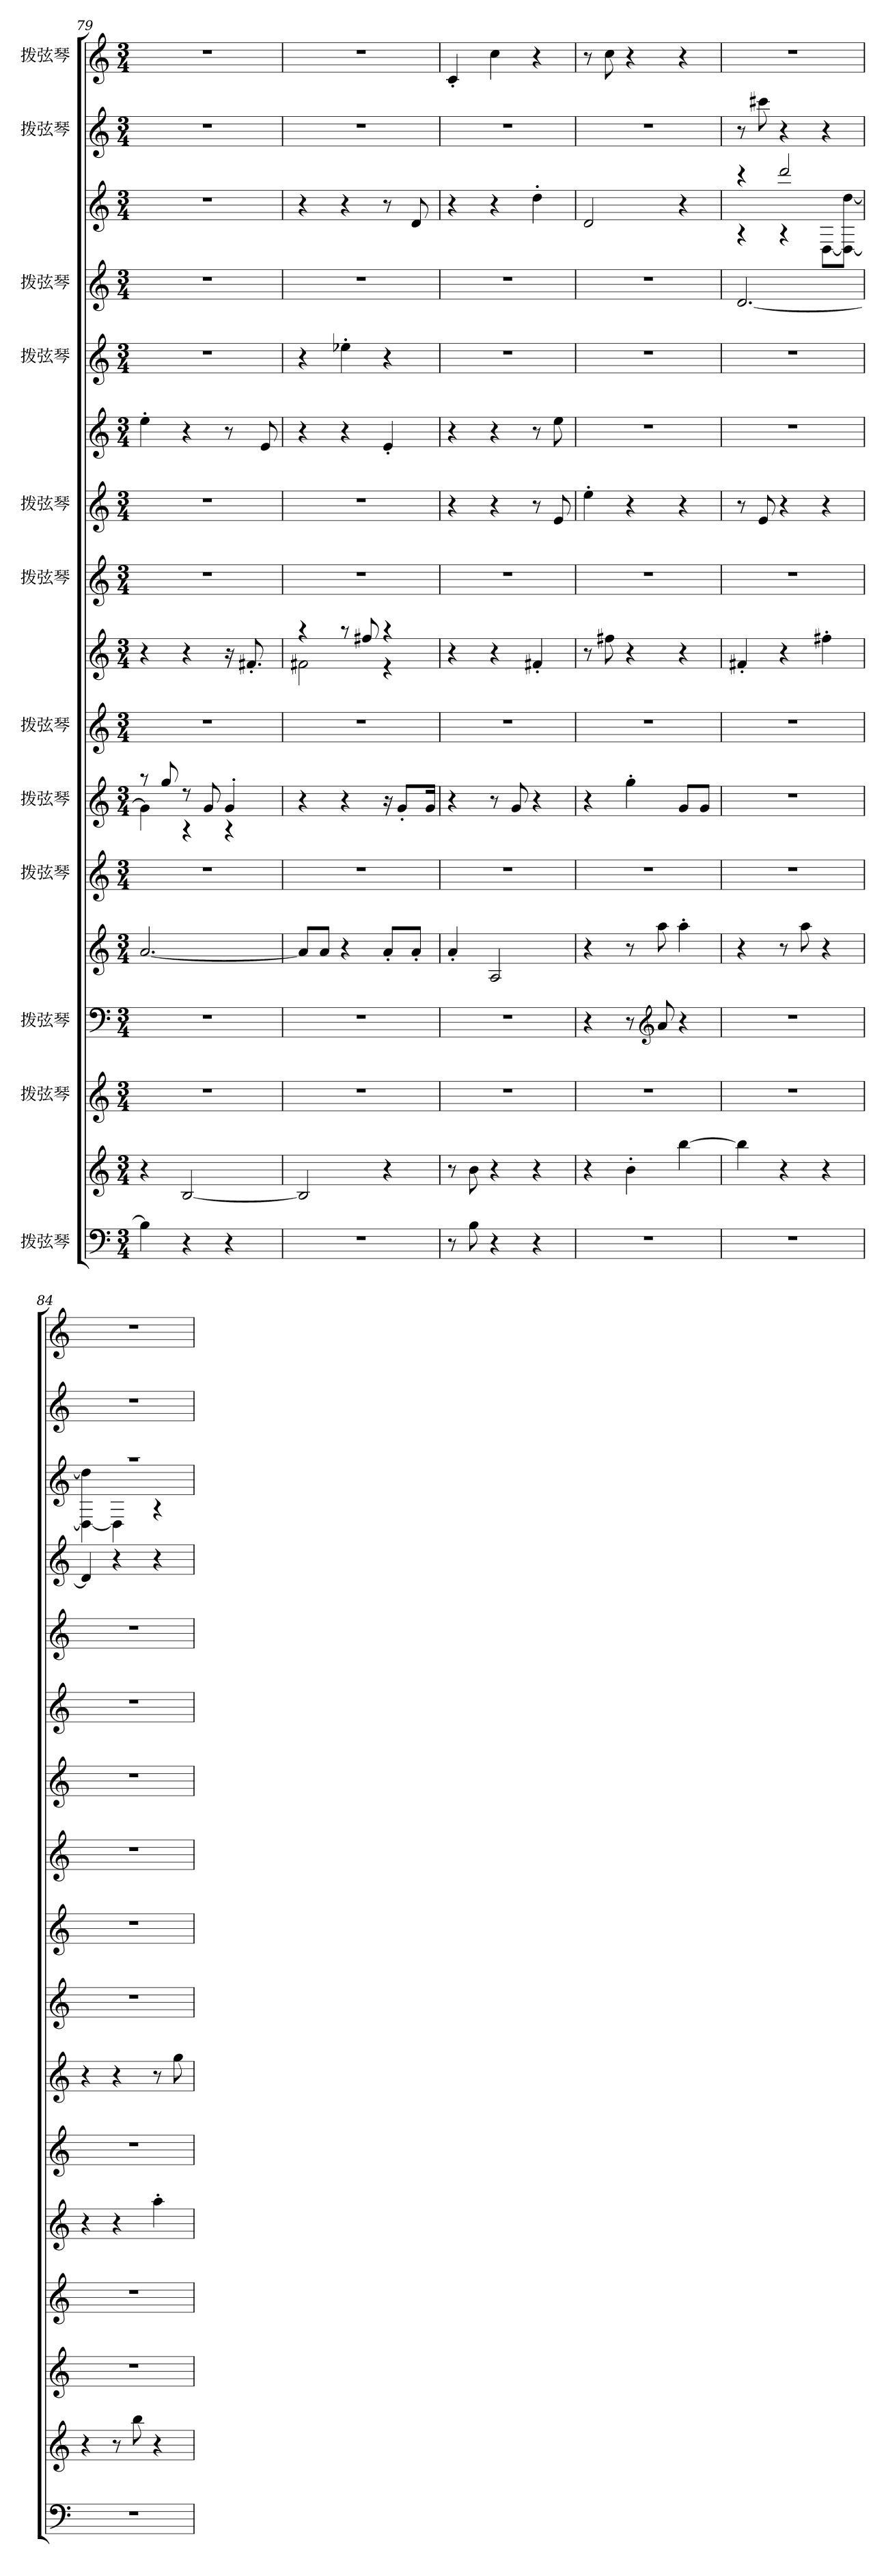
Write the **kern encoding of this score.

**kern	**kern	**kern	**kern	**kern	**kern	**kern	**kern	**kern	**kern	**kern	**kern	**kern	**kern	**kern	**kern	**kern
*part12	*part12	*part11	*part10	*part10	*part9	*part8	*part7	*part7	*part6	*part5	*part5	*part4	*part3	*part3	*part2	*part1
*staff17	*staff16	*staff15	*staff14	*staff13	*staff12	*staff11	*staff10	*staff9	*staff8	*staff7	*staff6	*staff5	*staff4	*staff3	*staff2	*staff1
*I"拨弦琴	*	*I"拨弦琴	*I"拨弦琴	*	*I"拨弦琴	*I"拨弦琴	*I"拨弦琴	*	*I"拨弦琴	*I"拨弦琴	*	*I"拨弦琴	*I"拨弦琴	*	*I"拨弦琴	*I"拨弦琴
*clefF4	*clefG2	*clefG2	*clefF4	*clefG2	*clefG2	*clefG2	*clefG2	*clefG2	*clefG2	*clefG2	*clefG2	*clefG2	*clefG2	*clefG2	*clefG2	*clefG2
*k[]	*k[]	*k[]	*k[]	*k[]	*k[]	*k[]	*k[]	*k[]	*k[]	*k[]	*k[]	*k[]	*k[]	*k[]	*k[]	*k[]
*M3/4	*M3/4	*M3/4	*M3/4	*M3/4	*M3/4	*M3/4	*M3/4	*M3/4	*M3/4	*M3/4	*M3/4	*M3/4	*M3/4	*M3/4	*M3/4	*M3/4
=79	=79	=79	=79	=79	=79	=79	=79	=79	=79	=79	=79	=79	=79	=79	=79	=79
*	*	*	*	*	*	*^	*	*	*	*	*	*	*	*	*	*
4B\]	4r	2.r	2.r	[2.a/	2.r	8r	4g\]	2.r	4r	2.r	2.r	4ee'\	2.r	2.r	2.r	2.r	2.r
.	.	.	.	.	.	8gg/	.	.	.	.	.	.	.	.	.	.	.
4r	[2B/	.	.	.	.	8r	4r	.	4r	.	.	4r	.	.	.	.	.
.	.	.	.	.	.	8g/	.	.	.	.	.	.	.	.	.	.	.
4r	.	.	.	.	.	4g'/	4r	.	16r	.	.	8r	.	.	.	.	.
.	.	.	.	.	.	.	.	.	8.f#X'/	.	.	.	.	.	.	.	.
.	.	.	.	.	.	.	.	.	.	.	.	8e/	.	.	.	.	.
*	*	*	*	*	*	*v	*v	*	*	*	*	*	*	*	*	*	*
!!LO:PB:g=z
=80	=80	=80	=80	=80	=80	=80	=80	=80	=80	=80	=80	=80	=80	=80	=80	=80
*	*	*	*	*	*	*	*	*^	*	*	*	*	*	*	*	*
2.r	2B/]	2.r	2.r	8a/L]	2.r	4r	2.r	4r	2f#X\	2.r	2.r	4r	4r	2.r	4r	2.r	2.r
.	.	.	.	8a/J	.	.	.	.	.	.	.	.	.	.	.	.	.
.	.	.	.	4r	.	4r	.	8r	.	.	.	4r	4ee-X'\	.	4r	.	.
.	.	.	.	.	.	.	.	8ff#X/	.	.	.	.	.	.	.	.	.
.	4r	.	.	8a'/L	.	16r	.	4r	4r	.	.	4e'/	4r	.	8r	.	.
.	.	.	.	.	.	8g'/L	.	.	.	.	.	.	.	.	.	.	.
.	.	.	.	8a'/J	.	.	.	.	.	.	.	.	.	.	8d/	.	.
.	.	.	.	.	.	16g/Jk	.	.	.	.	.	.	.	.	.	.	.
*	*	*	*	*	*	*	*	*v	*v	*	*	*	*	*	*	*	*
=81	=81	=81	=81	=81	=81	=81	=81	=81	=81	=81	=81	=81	=81	=81	=81	=81
8r	8r	2.r	2.r	4a'/	2.r	4r	2.r	4r	2.r	4r	4r	2.r	2.r	4r	2.r	4c'/
8B\	8b\	.	.	.	.	.	.	.	.	.	.	.	.	.	.	.
4r	4r	.	.	2A/	.	8r	.	4r	.	4r	4r	.	.	4r	.	4cc\
.	.	.	.	.	.	8g/	.	.	.	.	.	.	.	.	.	.
4r	4r	.	.	.	.	4r	.	4f#X'/	.	8r	8r	.	.	4dd'\	.	4r
.	.	.	.	.	.	.	.	.	.	8e/	8ee\	.	.	.	.	.
=82	=82	=82	=82	=82	=82	=82	=82	=82	=82	=82	=82	=82	=82	=82	=82	=82
2.r	4r	2.r	4r	4r	2.r	4r	2.r	8r	2.r	4ee'\	2.r	2.r	2.r	2d/	2.r	8r
.	.	.	.	.	.	.	.	8ff#X\	.	.	.	.	.	.	.	8cc\
.	4b'\	.	8r	8r	.	4gg'\	.	4r	.	4r	.	.	.	.	.	4r
*	*	*	*clefG2	*	*	*	*	*	*	*	*	*	*	*	*	*
.	.	.	8a/	8aa\	.	.	.	.	.	.	.	.	.	.	.	.
.	[4bb\	.	4r	4aa'\	.	8g/L	.	4r	.	4r	.	.	.	4r	.	4r
.	.	.	.	.	.	8g/J	.	.	.	.	.	.	.	.	.	.
=83	=83	=83	=83	=83	=83	=83	=83	=83	=83	=83	=83	=83	=83	=83	=83	=83
*	*	*	*	*	*	*	*	*	*	*	*	*	*	*^	*	*
2.r	4bb\]	2.r	2.r	4r	2.r	2.r	2.r	4f#X'/	2.r	8r	2.r	2.r	[2.d/	4r	4r	8r	2.r
.	.	.	.	.	.	.	.	.	.	8e/	.	.	.	.	.	8ccc#X\	.
.	4r	.	.	8r	.	.	.	4r	.	4r	.	.	.	2ddd/	4r	4r	.
.	.	.	.	8aa\	.	.	.	.	.	.	.	.	.	.	.	.	.
.	4r	.	.	4r	.	.	.	4ff#X'\	.	4r	.	.	.	.	[8D\L	4r	.
.	.	.	.	.	.	.	.	.	.	.	.	.	.	.	8D\_ [8dd\J	.	.
=84	=84	=84	=84	=84	=84	=84	=84	=84	=84	=84	=84	=84	=84	=84	=84	=84	=84
2.r	4r	2.r	2.r	4r	2.r	4r	2.r	2.r	2.r	2.r	2.r	2.r	4d/]	2.r	4D\_ 4dd\]	2.r	2.r
.	8r	.	.	4r	.	4r	.	.	.	.	.	.	4r	.	4D\]	.	.
.	8bb\	.	.	.	.	.	.	.	.	.	.	.	.	.	.	.	.
.	4r	.	.	4aa'\	.	8r	.	.	.	.	.	.	4r	.	4r	.	.
.	.	.	.	.	.	8gg\	.	.	.	.	.	.	.	.	.	.	.
*	*	*	*	*	*	*	*	*	*	*	*	*	*	*v	*v	*	*
=	=	=	=	=	=	=	=	=	=	=	=	=	=	=	=	=
*-	*-	*-	*-	*-	*-	*-	*-	*-	*-	*-	*-	*-	*-	*-	*-	*-
